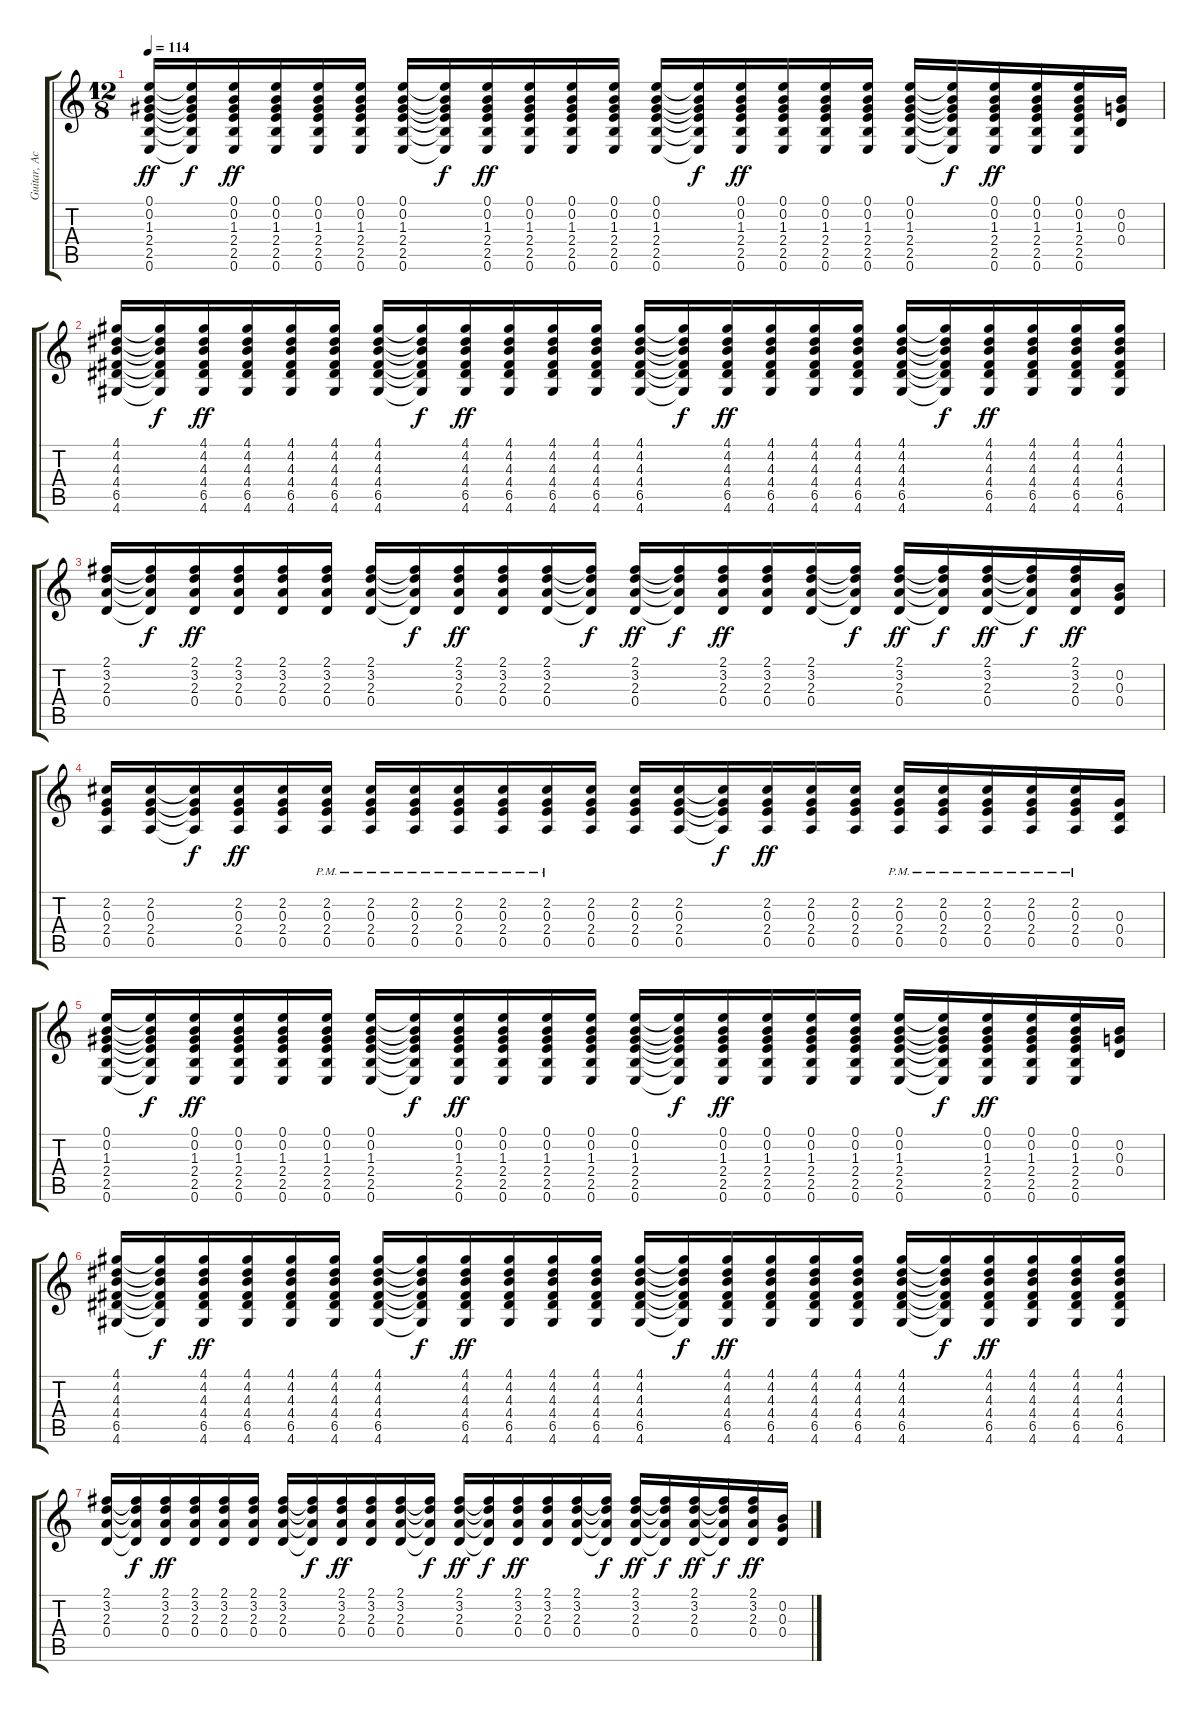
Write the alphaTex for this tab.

\track ("Guitar, Acoustic" "Guitar, Ac") {instrument acousticguitarnylon}
\staff {score tabs}
\tuning (E4 B3 G3 D3 A2 E2) {hide}
\ts (12 8)
\tempo 114
\clef g2
\ks c
(0.1 0.2 1.3 2.4 2.5 0.6).16{dy ff} (0.1{t} 0.2{t} 1.3{t} 2.4{t} 2.5{t} 0.6{t}).16{dy f} (0.1 0.2 1.3 2.4 2.5 0.6).16{dy ff} (0.1 0.2 1.3 2.4 2.5 0.6).16 (0.1 0.2 1.3 2.4 2.5 0.6).16 (0.1 0.2 1.3 2.4 2.5 0.6).16 (0.1 0.2 1.3 2.4 2.5 0.6).16 (0.1{t} 0.2{t} 1.3{t} 2.4{t} 2.5{t} 0.6{t}).16{dy f} (0.1 0.2 1.3 2.4 2.5 0.6).16{dy ff} (0.1 0.2 1.3 2.4 2.5 0.6).16 (0.1 0.2 1.3 2.4 2.5 0.6).16 (0.1 0.2 1.3 2.4 2.5 0.6).16 (0.1 0.2 1.3 2.4 2.5 0.6).16 (0.1{t} 0.2{t} 1.3{t} 2.4{t} 2.5{t} 0.6{t}).16{dy f} (0.1 0.2 1.3 2.4 2.5 0.6).16{dy ff} (0.1 0.2 1.3 2.4 2.5 0.6).16 (0.1 0.2 1.3 2.4 2.5 0.6).16 (0.1 0.2 1.3 2.4 2.5 0.6).16 (0.1 0.2 1.3 2.4 2.5 0.6).16 (0.1{t} 0.2{t} 1.3{t} 2.4{t} 2.5{t} 0.6{t}).16{dy f} (0.1 0.2 1.3 2.4 2.5 0.6).16{dy ff} (0.1 0.2 1.3 2.4 2.5 0.6).16 (0.1 0.2 1.3 2.4 2.5 0.6).16 (0.2 0.3 0.4).16 |
(4.1 4.2 4.3 4.4 6.5 4.6).16 (4.1{t} 4.2{t} 4.3{t} 4.4{t} 6.5{t} 4.6{t}).16{dy f} (4.1 4.2 4.3 4.4 6.5 4.6).16{dy ff} (4.1 4.2 4.3 4.4 6.5 4.6).16 (4.1 4.2 4.3 4.4 6.5 4.6).16 (4.1 4.2 4.3 4.4 6.5 4.6).16 (4.1 4.2 4.3 4.4 6.5 4.6).16 (4.1{t} 4.2{t} 4.3{t} 4.4{t} 6.5{t} 4.6{t}).16{dy f} (4.1 4.2 4.3 4.4 6.5 4.6).16{dy ff} (4.1 4.2 4.3 4.4 6.5 4.6).16 (4.1 4.2 4.3 4.4 6.5 4.6).16 (4.1 4.2 4.3 4.4 6.5 4.6).16 (4.1 4.2 4.3 4.4 6.5 4.6).16 (4.1{t} 4.2{t} 4.3{t} 4.4{t} 6.5{t} 4.6{t}).16{dy f} (4.1 4.2 4.3 4.4 6.5 4.6).16{dy ff} (4.1 4.2 4.3 4.4 6.5 4.6).16 (4.1 4.2 4.3 4.4 6.5 4.6).16 (4.1 4.2 4.3 4.4 6.5 4.6).16 (4.1 4.2 4.3 4.4 6.5 4.6).16 (4.1{t} 4.2{t} 4.3{t} 4.4{t} 6.5{t} 4.6{t}).16{dy f} (4.1 4.2 4.3 4.4 6.5 4.6).16{dy ff} (4.1 4.2 4.3 4.4 6.5 4.6).16 (4.1 4.2 4.3 4.4 6.5 4.6).16 (4.1 4.2 4.3 4.4 6.5 4.6).16 |
(2.1 3.2 2.3 0.4).16 (2.1{t} 3.2{t} 2.3{t} 0.4{t}).16{dy f} (2.1 3.2 2.3 0.4).16{dy ff} (2.1 3.2 2.3 0.4).16 (2.1 3.2 2.3 0.4).16 (2.1 3.2 2.3 0.4).16 (2.1 3.2 2.3 0.4).16 (2.1{t} 3.2{t} 2.3{t} 0.4{t}).16{dy f} (2.1 3.2 2.3 0.4).16{dy ff} (2.1 3.2 2.3 0.4).16 (2.1 3.2 2.3 0.4).16 (2.1{t} 3.2{t} 2.3{t} 0.4{t}).16{dy f} (2.1 3.2 2.3 0.4).16{dy ff} (2.1{t} 3.2{t} 2.3{t} 0.4{t}).16{dy f} (2.1 3.2 2.3 0.4).16{dy ff} (2.1 3.2 2.3 0.4).16 (2.1 3.2 2.3 0.4).16 (2.1{t} 3.2{t} 2.3{t} 0.4{t}).16{dy f} (2.1 3.2 2.3 0.4).16{dy ff} (2.1{t} 3.2{t} 2.3{t} 0.4{t}).16{dy f} (2.1 3.2 2.3 0.4).16{dy ff} (2.1{t} 3.2{t} 2.3{t} 0.4{t}).16{dy f} (2.1 3.2 2.3 0.4).16{dy ff} (0.2 0.3 0.4).16 |
(2.2 0.3 2.4 0.5).16 (2.2 0.3 2.4 0.5).16 (2.2{t} 0.3{t} 2.4{t} 0.5{t}).16{dy f} (2.2 0.3 2.4 0.5).16{dy ff} (2.2 0.3 2.4 0.5).16 (2.2{pm} 0.3{pm} 2.4{pm} 0.5{pm}).16 (2.2{pm} 0.3{pm} 2.4{pm} 0.5{pm}).16 (2.2{pm} 0.3{pm} 2.4{pm} 0.5{pm}).16 (2.2{pm} 0.3{pm} 2.4{pm} 0.5{pm}).16 (2.2{pm} 0.3{pm} 2.4{pm} 0.5{pm}).16 (2.2{pm} 0.3{pm} 2.4{pm} 0.5{pm}).16 (2.2 0.3 2.4 0.5).16 (2.2 0.3 2.4 0.5).16 (2.2 0.3 2.4 0.5).16 (2.2{t} 0.3{t} 2.4{t} 0.5{t}).16{dy f} (2.2 0.3 2.4 0.5).16{dy ff} (2.2 0.3 2.4 0.5).16 (2.2 0.3 2.4 0.5).16 (2.2{pm} 0.3{pm} 2.4{pm} 0.5{pm}).16 (2.2{pm} 0.3{pm} 2.4{pm} 0.5{pm}).16 (2.2{pm} 0.3{pm} 2.4{pm} 0.5{pm}).16 (2.2{pm} 0.3{pm} 2.4{pm} 0.5{pm}).16 (2.2{pm} 0.3{pm} 2.4{pm} 0.5{pm}).16 (0.3 0.4 0.5).16 |
(0.1 0.2 1.3 2.4 2.5 0.6).16 (0.1{t} 0.2{t} 1.3{t} 2.4{t} 2.5{t} 0.6{t}).16{dy f} (0.1 0.2 1.3 2.4 2.5 0.6).16{dy ff} (0.1 0.2 1.3 2.4 2.5 0.6).16 (0.1 0.2 1.3 2.4 2.5 0.6).16 (0.1 0.2 1.3 2.4 2.5 0.6).16 (0.1 0.2 1.3 2.4 2.5 0.6).16 (0.1{t} 0.2{t} 1.3{t} 2.4{t} 2.5{t} 0.6{t}).16{dy f} (0.1 0.2 1.3 2.4 2.5 0.6).16{dy ff} (0.1 0.2 1.3 2.4 2.5 0.6).16 (0.1 0.2 1.3 2.4 2.5 0.6).16 (0.1 0.2 1.3 2.4 2.5 0.6).16 (0.1 0.2 1.3 2.4 2.5 0.6).16 (0.1{t} 0.2{t} 1.3{t} 2.4{t} 2.5{t} 0.6{t}).16{dy f} (0.1 0.2 1.3 2.4 2.5 0.6).16{dy ff} (0.1 0.2 1.3 2.4 2.5 0.6).16 (0.1 0.2 1.3 2.4 2.5 0.6).16 (0.1 0.2 1.3 2.4 2.5 0.6).16 (0.1 0.2 1.3 2.4 2.5 0.6).16 (0.1{t} 0.2{t} 1.3{t} 2.4{t} 2.5{t} 0.6{t}).16{dy f} (0.1 0.2 1.3 2.4 2.5 0.6).16{dy ff} (0.1 0.2 1.3 2.4 2.5 0.6).16 (0.1 0.2 1.3 2.4 2.5 0.6).16 (0.2 0.3 0.4).16 |
(4.1 4.2 4.3 4.4 6.5 4.6).16 (4.1{t} 4.2{t} 4.3{t} 4.4{t} 6.5{t} 4.6{t}).16{dy f} (4.1 4.2 4.3 4.4 6.5 4.6).16{dy ff} (4.1 4.2 4.3 4.4 6.5 4.6).16 (4.1 4.2 4.3 4.4 6.5 4.6).16 (4.1 4.2 4.3 4.4 6.5 4.6).16 (4.1 4.2 4.3 4.4 6.5 4.6).16 (4.1{t} 4.2{t} 4.3{t} 4.4{t} 6.5{t} 4.6{t}).16{dy f} (4.1 4.2 4.3 4.4 6.5 4.6).16{dy ff} (4.1 4.2 4.3 4.4 6.5 4.6).16 (4.1 4.2 4.3 4.4 6.5 4.6).16 (4.1 4.2 4.3 4.4 6.5 4.6).16 (4.1 4.2 4.3 4.4 6.5 4.6).16 (4.1{t} 4.2{t} 4.3{t} 4.4{t} 6.5{t} 4.6{t}).16{dy f} (4.1 4.2 4.3 4.4 6.5 4.6).16{dy ff} (4.1 4.2 4.3 4.4 6.5 4.6).16 (4.1 4.2 4.3 4.4 6.5 4.6).16 (4.1 4.2 4.3 4.4 6.5 4.6).16 (4.1 4.2 4.3 4.4 6.5 4.6).16 (4.1{t} 4.2{t} 4.3{t} 4.4{t} 6.5{t} 4.6{t}).16{dy f} (4.1 4.2 4.3 4.4 6.5 4.6).16{dy ff} (4.1 4.2 4.3 4.4 6.5 4.6).16 (4.1 4.2 4.3 4.4 6.5 4.6).16 (4.1 4.2 4.3 4.4 6.5 4.6).16 |
(2.1 3.2 2.3 0.4).16 (2.1{t} 3.2{t} 2.3{t} 0.4{t}).16{dy f} (2.1 3.2 2.3 0.4).16{dy ff} (2.1 3.2 2.3 0.4).16 (2.1 3.2 2.3 0.4).16 (2.1 3.2 2.3 0.4).16 (2.1 3.2 2.3 0.4).16 (2.1{t} 3.2{t} 2.3{t} 0.4{t}).16{dy f} (2.1 3.2 2.3 0.4).16{dy ff} (2.1 3.2 2.3 0.4).16 (2.1 3.2 2.3 0.4).16 (2.1{t} 3.2{t} 2.3{t} 0.4{t}).16{dy f} (2.1 3.2 2.3 0.4).16{dy ff} (2.1{t} 3.2{t} 2.3{t} 0.4{t}).16{dy f} (2.1 3.2 2.3 0.4).16{dy ff} (2.1 3.2 2.3 0.4).16 (2.1 3.2 2.3 0.4).16 (2.1{t} 3.2{t} 2.3{t} 0.4{t}).16{dy f} (2.1 3.2 2.3 0.4).16{dy ff} (2.1{t} 3.2{t} 2.3{t} 0.4{t}).16{dy f} (2.1 3.2 2.3 0.4).16{dy ff} (2.1{t} 3.2{t} 2.3{t} 0.4{t}).16{dy f} (2.1 3.2 2.3 0.4).16{dy ff} (0.2 0.3 0.4).16
